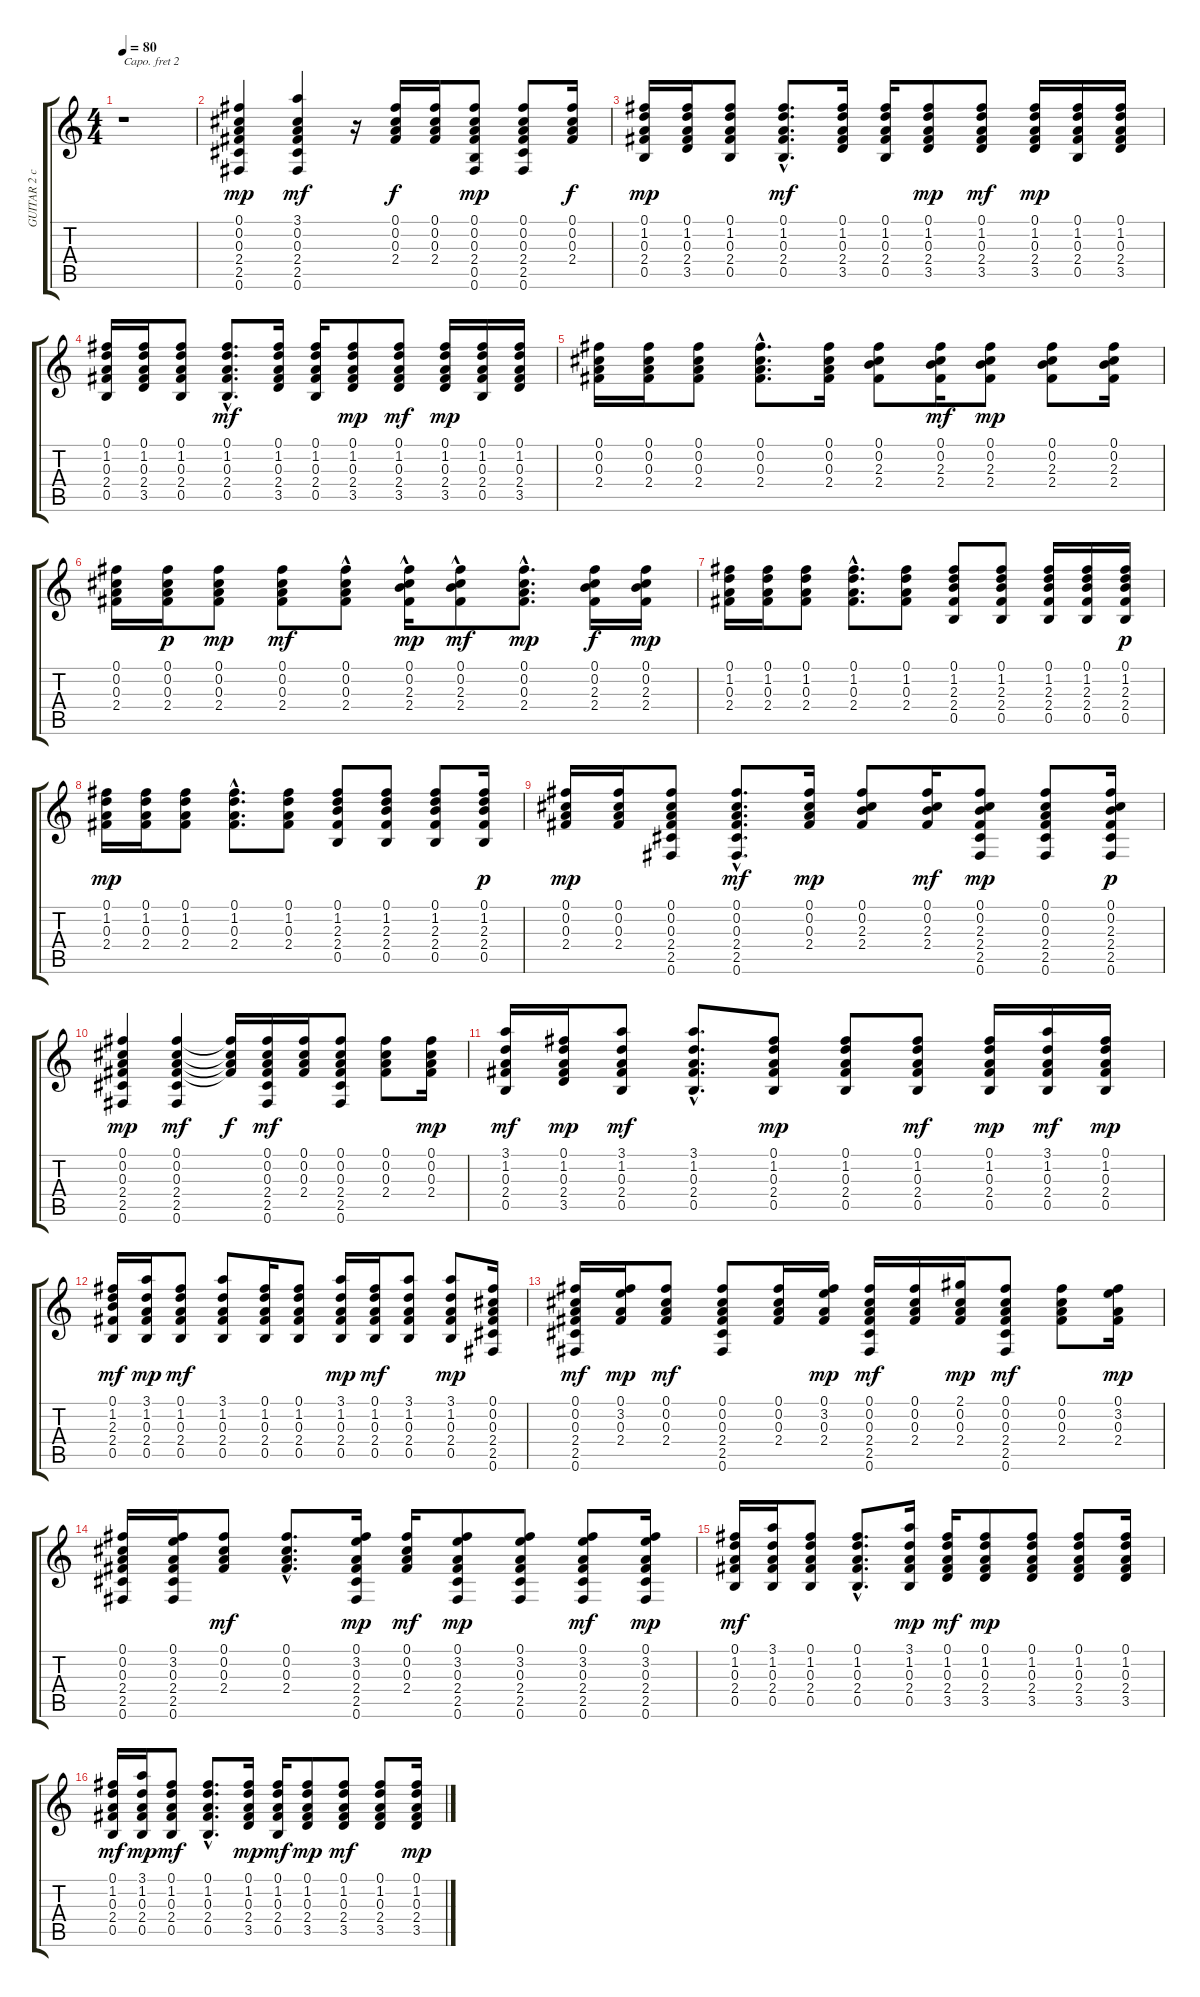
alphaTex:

\track ("GUITAR 2 capo=2" "GUITAR 2 c") {instrument acousticguitarsteel}
\staff {score tabs}
\capo 2
\tuning (E4 B3 G3 D3 A2 E2) {hide}
\ts (4 4)
\tempo 80
\clef g2
\ks c
r.1{dy mp instrument acousticguitarsteel} |
(0.1 0.2 0.3 2.4 2.5 0.6).4 (3.1 0.2 0.3 2.4 2.5 0.6).4{dy mf} r.16 (0.1 0.2 0.3 2.4).16{dy f} (0.1 0.2 0.3 2.4).16 (0.1 0.2 0.3 2.4 0.5 0.6).8{dy mp} (0.1 0.2 0.3 2.4 2.5 0.6).8 (0.1 0.2 0.3 2.4).16{dy f} |
(0.1 1.2 0.3 2.4 0.5).16{dy mp} (0.1 1.2 0.3 2.4 3.5).16 (0.1 1.2 0.3 2.4 0.5).8 (0.1{hac} 1.2{hac} 0.3{hac} 2.4{hac} 0.5{hac}).8{d dy mf} (0.1 1.2 0.3 2.4 3.5).16 (0.1 1.2 0.3 2.4 0.5).16 (0.1 1.2 0.3 2.4 3.5).8{dy mp} (0.1 1.2 0.3 2.4 3.5).8{dy mf} (0.1 1.2 0.3 2.4 3.5).16{dy mp} (0.1 1.2 0.3 2.4 0.5).16 (0.1 1.2 0.3 2.4 3.5).16 |
(0.1 1.2 0.3 2.4 0.5).16 (0.1 1.2 0.3 2.4 3.5).16 (0.1 1.2 0.3 2.4 0.5).8 (0.1{hac} 1.2{hac} 0.3{hac} 2.4{hac} 0.5{hac}).8{d dy mf} (0.1 1.2 0.3 2.4 3.5).16 (0.1 1.2 0.3 2.4 0.5).16 (0.1 1.2 0.3 2.4 3.5).8{dy mp} (0.1 1.2 0.3 2.4 3.5).8{dy mf} (0.1 1.2 0.3 2.4 3.5).16{dy mp} (0.1 1.2 0.3 2.4 0.5).16 (0.1 1.2 0.3 2.4 3.5).16 |
(0.1 0.2 0.3 2.4).16 (0.1 0.2 0.3 2.4).16 (0.1 0.2 0.3 2.4).8 (0.1{hac} 0.2{hac} 0.3{hac} 2.4{hac}).8{d} (0.1 0.2 0.3 2.4).16 (0.1 0.2 2.3 2.4).8 (0.1 0.2 2.3 2.4).16{dy mf} (0.1 0.2 2.3 2.4).8{dy mp} (0.1 0.2 2.3 2.4).8 (0.1 0.2 2.3 2.4).16 |
(0.1 0.2 0.3 2.4).16 (0.1 0.2 0.3 2.4).16{dy p} (0.1 0.2 0.3 2.4).8{dy mp} (0.1 0.2 0.3 2.4).8{dy mf} (0.1{hac} 0.2 0.3 2.4).8 (0.1 0.2 2.3 2.4{hac}).16{dy mp} (0.1{hac} 0.2 2.3 2.4).8{dy mf} (0.1{hac} 0.2{hac} 0.3{hac} 2.4{hac}).8{d dy mp} (0.1 0.2 2.3 2.4).16{dy f} (0.1 0.2 2.3 2.4).16{dy mp} |
(0.1 1.2 0.3 2.4).16 (0.1 1.2 0.3 2.4).16 (0.1 1.2 0.3 2.4).8 (0.1{hac} 1.2{hac} 0.3{hac} 2.4{hac}).8{d} (0.1 1.2 0.3 2.4).8 (0.1 1.2 2.3 2.4 0.5).8 (0.1 1.2 2.3 2.4 0.5).8 (0.1 1.2 2.3 2.4 0.5).16 (0.1 1.2 2.3 2.4 0.5).16 (0.1 1.2 2.3 2.4 0.5).16{dy p} |
(0.1 1.2 0.3 2.4).16{dy mp} (0.1 1.2 0.3 2.4).16 (0.1 1.2 0.3 2.4).8 (0.1{hac} 1.2{hac} 0.3{hac} 2.4{hac}).8{d} (0.1 1.2 0.3 2.4).8 (0.1 1.2 2.3 2.4 0.5).8 (0.1 1.2 2.3 2.4 0.5).8 (0.1 1.2 2.3 2.4 0.5).8 (0.1 1.2 2.3 2.4 0.5).16{dy p} |
(0.1 0.2 0.3 2.4).16{dy mp} (0.1 0.2 0.3 2.4).16 (0.1 0.2 0.3 2.4 2.5 0.6).8 (0.1{hac} 0.2{hac} 0.3{hac} 2.4{hac} 2.5{hac} 0.6{hac}).8{d dy mf} (0.1 0.2 0.3 2.4).16{dy mp} (0.1 0.2 2.3 2.4).8 (0.1 0.2 2.3 2.4).16{dy mf} (0.1 0.2 2.3 2.4 2.5 0.6).8{dy mp} (0.1 0.2 0.3 2.4 2.5 0.6).8 (0.1 0.2 2.3 2.4 2.5 0.6).16{dy p} |
(0.1 0.2 0.3 2.4 2.5 0.6).4{dy mp} (0.1 0.2 0.3 2.4 2.5 0.6).4{dy mf} (0.1{t} 0.2{t} 0.3{t} 2.4{t}).16{dy f} (0.1 0.2 0.3 2.4 2.5 0.6).16{dy mf} (0.1 0.2 0.3 2.4).16 (0.1 0.2 0.3 2.4 2.5 0.6).8 (0.1 0.2 0.3 2.4).8 (0.1 0.2 0.3 2.4).16{dy mp} |
(3.1 1.2 0.3 2.4 0.5).16{dy mf} (0.1 1.2 0.3 2.4 3.5).16{dy mp} (3.1 1.2 0.3 2.4 0.5).8{dy mf} (3.1{hac} 1.2{hac} 0.3{hac} 2.4{hac} 0.5{hac}).8{d} (0.1 1.2 0.3 2.4 0.5).8{dy mp} (0.1 1.2 0.3 2.4 0.5).8 (0.1 1.2 0.3 2.4 0.5).8{dy mf} (0.1 1.2 0.3 2.4 0.5).16{dy mp} (3.1 1.2 0.3 2.4 0.5).16{dy mf} (0.1 1.2 0.3 2.4 0.5).16{dy mp} |
(0.1 1.2 2.3 2.4 0.5).16{dy mf} (3.1 1.2 0.3 2.4 0.5).16{dy mp} (0.1 1.2 0.3 2.4 0.5).8{dy mf} (3.1 1.2 0.3 2.4 0.5).8 (0.1 1.2 0.3 2.4 0.5).16 (0.1 1.2 0.3 2.4 0.5).8 (3.1 1.2 0.3 2.4 0.5).16{dy mp} (0.1 1.2 0.3 2.4 0.5).16{dy mf} (3.1 1.2 0.3 2.4 0.5).8 (3.1 1.2 0.3 2.4 0.5).8{dy mp} (0.1 0.2 0.3 2.4 2.5 0.6).16 |
(0.1 0.2 0.3 2.4 2.5 0.6).16{dy mf} (0.1 3.2 0.3 2.4).16{dy mp} (0.1 0.2 0.3 2.4).8{dy mf} (0.1 0.2 0.3 2.4 2.5 0.6).8 (0.1 0.2 0.3 2.4).16 (0.1 3.2 0.3 2.4).16{dy mp} (0.1 0.2 0.3 2.4 2.5 0.6).16{dy mf} (0.1 0.2 0.3 2.4).16 (2.1 0.2 0.3 2.4).16{dy mp} (0.1 0.2 0.3 2.4 2.5 0.6).8{dy mf} (0.1 0.2 0.3 2.4).8 (0.1 3.2 0.3 2.4).16{dy mp} |
(0.1 0.2 0.3 2.4 2.5 0.6).16 (0.1 3.2 0.3 2.4 2.5 0.6).16 (0.1 0.2 0.3 2.4).8{dy mf} (0.1{hac} 0.2{hac} 0.3{hac} 2.4{hac}).8{d} (0.1 3.2 0.3 2.4 2.5 0.6).16{dy mp} (0.1 0.2 0.3 2.4).16{dy mf} (0.1 3.2 0.3 2.4 2.5 0.6).8{dy mp} (0.1 3.2 0.3 2.4 2.5 0.6).8 (0.1 3.2 0.3 2.4 2.5 0.6).8{dy mf} (0.1 3.2 0.3 2.4 2.5 0.6).16{dy mp} |
(0.1 1.2 0.3 2.4 0.5).16{dy mf} (3.1 1.2 0.3 2.4 0.5).16 (0.1 1.2 0.3 2.4 0.5).8 (0.1{hac} 1.2{hac} 0.3{hac} 2.4{hac} 0.5{hac}).8{d} (3.1 1.2 0.3 2.4 0.5).16{dy mp} (0.1 1.2 0.3 2.4 3.5).16{dy mf} (0.1 1.2 0.3 2.4 3.5).8{dy mp} (0.1 1.2 0.3 2.4 3.5).8 (0.1 1.2 0.3 2.4 3.5).8 (0.1 1.2 0.3 2.4 3.5).16 |
(0.1 1.2 0.3 2.4 0.5).16{dy mf} (3.1 1.2 0.3 2.4 0.5).16{dy mp} (0.1 1.2 0.3 2.4 0.5).8{dy mf} (0.1{hac} 1.2{hac} 0.3{hac} 2.4{hac} 0.5{hac}).8{d} (0.1 1.2 0.3 2.4 3.5).16{dy mp} (0.1 1.2 0.3 2.4 0.5).16{dy mf} (0.1 1.2 0.3 2.4 3.5).8{dy mp} (0.1 1.2 0.3 2.4 3.5).8{dy mf} (0.1 1.2 0.3 2.4 3.5).8 (0.1 1.2 0.3 2.4 3.5).16{dy mp}
